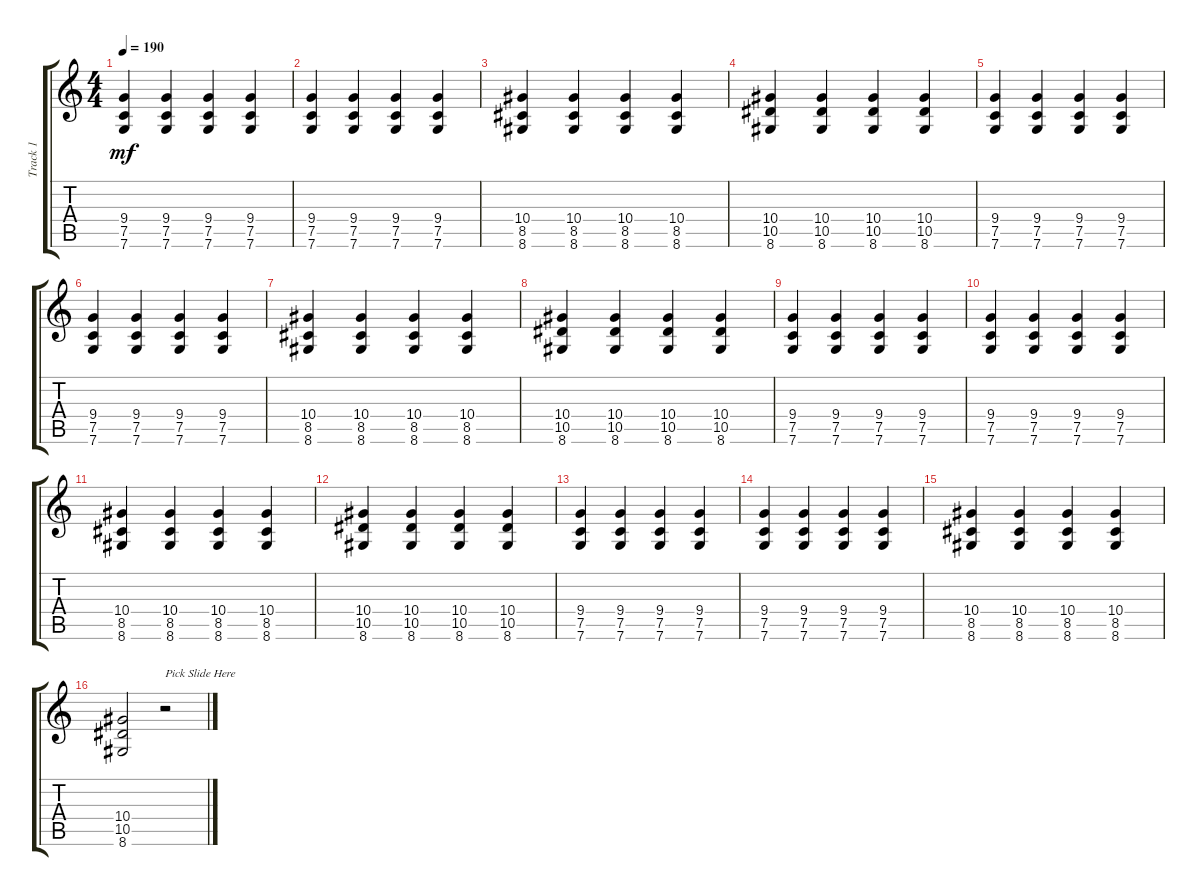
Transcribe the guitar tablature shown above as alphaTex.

\track ("Track 1" "Track 1") {instrument distortionguitar}
\staff {score tabs}
\tuning (C4 G3 Eb3 Bb2 F2 C2) {hide}
\ts (4 4)
\tempo 190
\clef g2
\ks c
(9.4 7.5 7.6).4{dy mf} (9.4 7.5 7.6).4 (9.4 7.5 7.6).4 (9.4 7.5 7.6).4 |
(9.4 7.5 7.6).4 (9.4 7.5 7.6).4 (9.4 7.5 7.6).4 (9.4 7.5 7.6).4 |
(10.4 8.5 8.6).4 (10.4 8.5 8.6).4 (10.4 8.5 8.6).4 (10.4 8.5 8.6).4 |
(10.4 10.5 8.6).4 (10.4 10.5 8.6).4 (10.4 10.5 8.6).4 (10.4 10.5 8.6).4 |
(9.4 7.5 7.6).4 (9.4 7.5 7.6).4 (9.4 7.5 7.6).4 (9.4 7.5 7.6).4 |
(9.4 7.5 7.6).4 (9.4 7.5 7.6).4 (9.4 7.5 7.6).4 (9.4 7.5 7.6).4 |
(10.4 8.5 8.6).4 (10.4 8.5 8.6).4 (10.4 8.5 8.6).4 (10.4 8.5 8.6).4 |
(10.4 10.5 8.6).4 (10.4 10.5 8.6).4 (10.4 10.5 8.6).4 (10.4 10.5 8.6).4 |
(9.4 7.5 7.6).4 (9.4 7.5 7.6).4 (9.4 7.5 7.6).4 (9.4 7.5 7.6).4 |
(9.4 7.5 7.6).4 (9.4 7.5 7.6).4 (9.4 7.5 7.6).4 (9.4 7.5 7.6).4 |
(10.4 8.5 8.6).4 (10.4 8.5 8.6).4 (10.4 8.5 8.6).4 (10.4 8.5 8.6).4 |
(10.4 10.5 8.6).4 (10.4 10.5 8.6).4 (10.4 10.5 8.6).4 (10.4 10.5 8.6).4 |
(9.4 7.5 7.6).4 (9.4 7.5 7.6).4 (9.4 7.5 7.6).4 (9.4 7.5 7.6).4 |
(9.4 7.5 7.6).4 (9.4 7.5 7.6).4 (9.4 7.5 7.6).4 (9.4 7.5 7.6).4 |
(10.4 8.5 8.6).4 (10.4 8.5 8.6).4 (10.4 8.5 8.6).4 (10.4 8.5 8.6).4 |
(10.4 10.5 8.6).2 r.2{txt "Pick Slide Here"}
